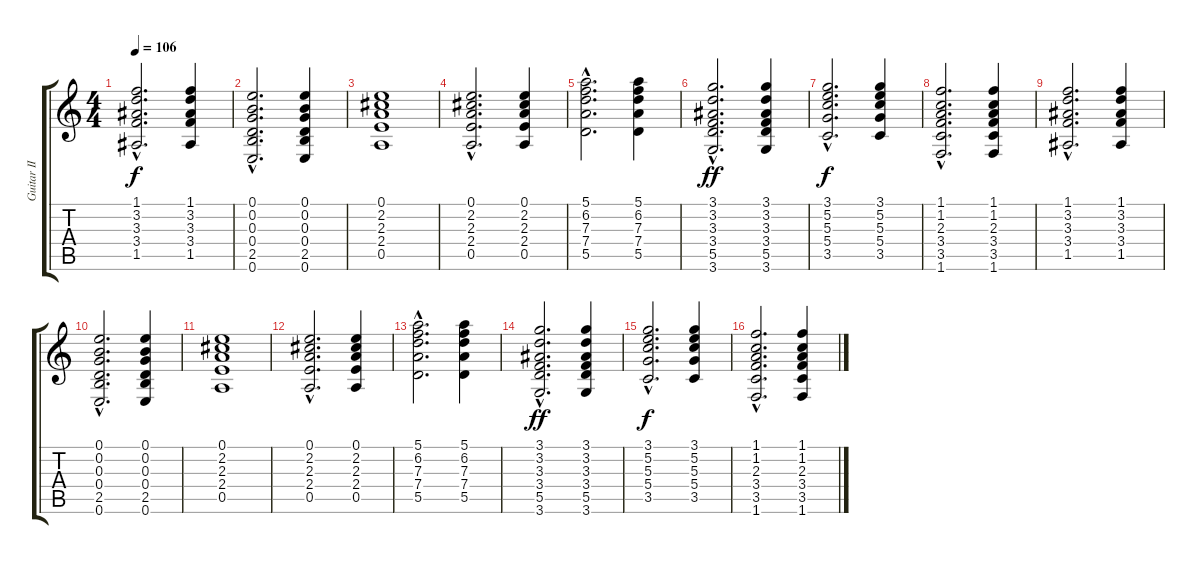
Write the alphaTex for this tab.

\track ("Guitar II" "Guitar II") {instrument distortionguitar}
\staff {score tabs}
\tuning (E4 B3 G3 D3 A2 E2) {hide}
\ts (4 4)
\tempo 106
\clef g2
\ks c
(1.1{hac} 3.2{hac} 3.3{hac} 3.4{hac} 1.5{hac}).2{d dy f} (1.1 3.2 3.3 3.4 1.5).4 |
(0.1{hac} 0.2{hac} 0.3{hac} 0.4{hac} 2.5{hac} 0.6{hac}).2{d} (0.1 0.2 0.3 0.4 2.5 0.6).4 |
(0.1 2.2 2.3 2.4 0.5).1 |
(0.1{hac} 2.2{hac} 2.3{hac} 2.4{hac} 0.5{hac}).2{d} (0.1 2.2 2.3 2.4 0.5).4 |
(5.1{hac} 6.2{hac} 7.3{hac} 7.4{hac} 5.5{hac}).2{d} (5.1 6.2 7.3 7.4 5.5).4 |
(3.1{hac} 3.2{hac} 3.3{hac} 3.4{hac} 5.5{hac} 3.6{hac}).2{d dy ff} (3.1 3.2 3.3 3.4 5.5 3.6).4 |
(3.1{hac} 5.2{hac} 5.3{hac} 5.4{hac} 3.5{hac}).2{d dy f} (3.1 5.2 5.3 5.4 3.5).4 |
(1.1{hac} 1.2{hac} 2.3{hac} 3.4{hac} 3.5{hac} 1.6{hac}).2{d} (1.1 1.2 2.3 3.4 3.5 1.6).4 |
(1.1{hac} 3.2{hac} 3.3{hac} 3.4{hac} 1.5{hac}).2{d} (1.1 3.2 3.3 3.4 1.5).4 |
(0.1{hac} 0.2{hac} 0.3{hac} 0.4{hac} 2.5{hac} 0.6{hac}).2{d} (0.1 0.2 0.3 0.4 2.5 0.6).4 |
(0.1 2.2 2.3 2.4 0.5).1 |
(0.1{hac} 2.2{hac} 2.3{hac} 2.4{hac} 0.5{hac}).2{d} (0.1 2.2 2.3 2.4 0.5).4 |
(5.1{hac} 6.2{hac} 7.3{hac} 7.4{hac} 5.5{hac}).2{d} (5.1 6.2 7.3 7.4 5.5).4 |
(3.1{hac} 3.2{hac} 3.3{hac} 3.4{hac} 5.5{hac} 3.6{hac}).2{d dy ff volume 7} (3.1 3.2 3.3 3.4 5.5 3.6).4 |
(3.1{hac} 5.2{hac} 5.3{hac} 5.4{hac} 3.5{hac}).2{d dy f} (3.1 5.2 5.3 5.4 3.5).4 |
(1.1{hac} 1.2{hac} 2.3{hac} 3.4{hac} 3.5{hac} 1.6{hac}).2{d volume 6} (1.1 1.2 2.3 3.4 3.5 1.6).4
